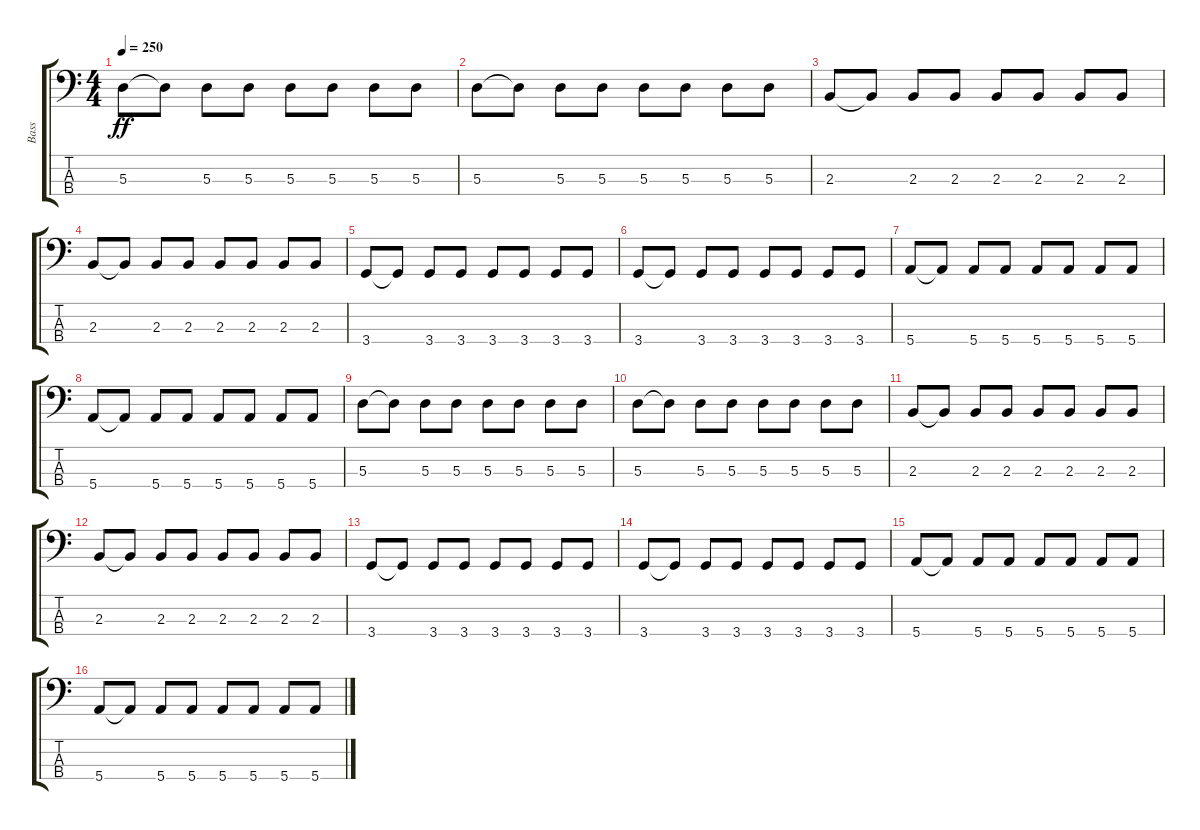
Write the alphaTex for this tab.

\track ("Bass" "Bass") {instrument electricbasspick}
\staff {score tabs}
\tuning (G2 D2 A1 E1) {hide}
\ts (4 4)
\tempo 250
\clef f4
\ks c
5.3.8{dy ff} 5.3{t}.8 5.3.8 5.3.8 5.3.8 5.3.8 5.3.8 5.3.8 |
5.3.8 5.3{t}.8 5.3.8 5.3.8 5.3.8 5.3.8 5.3.8 5.3.8 |
2.3.8 2.3{t}.8 2.3.8 2.3.8 2.3.8 2.3.8 2.3.8 2.3.8 |
2.3.8 2.3{t}.8 2.3.8 2.3.8 2.3.8 2.3.8 2.3.8 2.3.8 |
3.4.8 3.4{t}.8 3.4.8 3.4.8 3.4.8 3.4.8 3.4.8 3.4.8 |
3.4.8 3.4{t}.8 3.4.8 3.4.8 3.4.8 3.4.8 3.4.8 3.4.8 |
5.4.8 5.4{t}.8 5.4.8 5.4.8 5.4.8 5.4.8 5.4.8 5.4.8 |
5.4.8 5.4{t}.8 5.4.8 5.4.8 5.4.8 5.4.8 5.4.8 5.4.8 |
5.3.8 5.3{t}.8 5.3.8 5.3.8 5.3.8 5.3.8 5.3.8 5.3.8 |
5.3.8 5.3{t}.8 5.3.8 5.3.8 5.3.8 5.3.8 5.3.8 5.3.8 |
2.3.8 2.3{t}.8 2.3.8 2.3.8 2.3.8 2.3.8 2.3.8 2.3.8 |
2.3.8 2.3{t}.8 2.3.8 2.3.8 2.3.8 2.3.8 2.3.8 2.3.8 |
3.4.8 3.4{t}.8 3.4.8 3.4.8 3.4.8 3.4.8 3.4.8 3.4.8 |
3.4.8 3.4{t}.8 3.4.8 3.4.8 3.4.8 3.4.8 3.4.8 3.4.8 |
5.4.8 5.4{t}.8 5.4.8 5.4.8 5.4.8 5.4.8 5.4.8 5.4.8 |
5.4.8 5.4{t}.8 5.4.8 5.4.8 5.4.8 5.4.8 5.4.8 5.4.8
